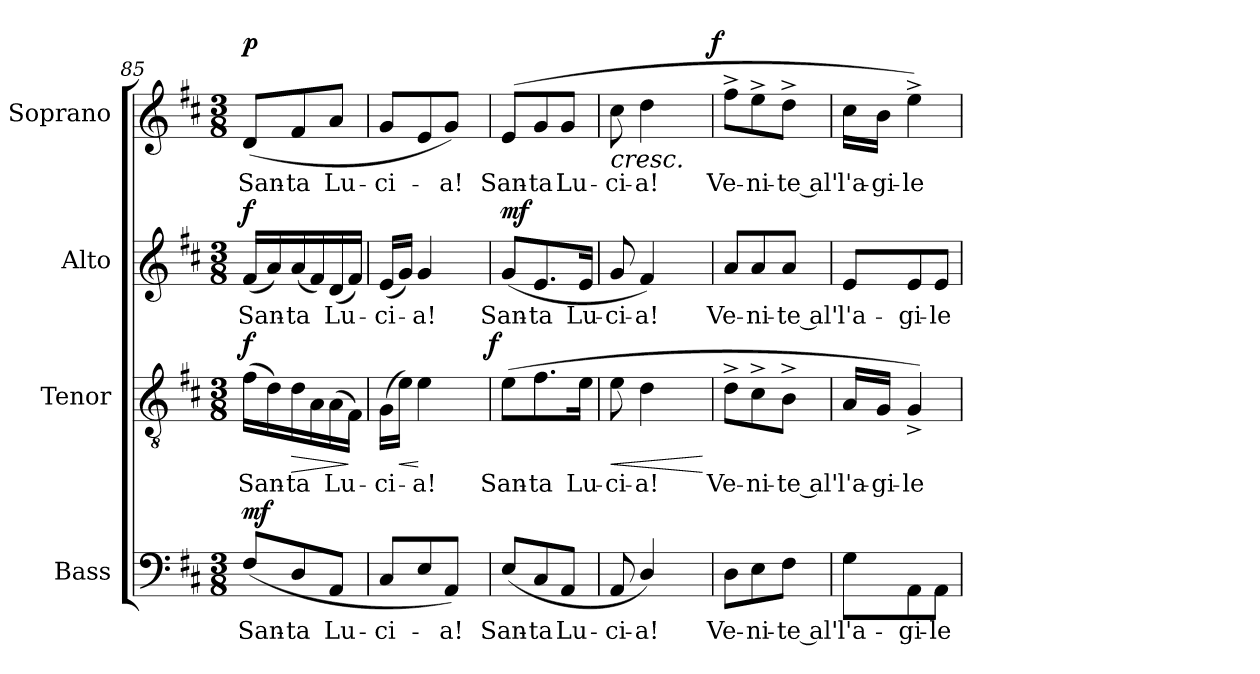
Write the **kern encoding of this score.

**kern	**text	**dynam	**kern	**text	**dynam	**kern	**text	**dynam	**kern	**text	**dynam
*part4	*part4	*part4	*part3	*part3	*part3	*part2	*part2	*part2	*part1	*part1	*part1
*staff4	*staff4	*staff4	*staff3	*staff3	*staff3	*staff2	*staff2	*staff2	*staff1	*staff1	*staff1
*I"Bass	*	*	*I"Tenor	*	*	*I"Alto	*	*	*I"Soprano	*	*
*I'B.	*	*	*I'T.	*	*	*I'A.	*	*	*I'S.	*	*
*clefF4	*	*	*clefGv2	*	*	*clefG2	*	*	*clefG2	*	*
*	*	*	*ITrd7c12	*	*	*	*	*	*	*	*
*k[f#c#]	*	*	*k[f#c#]	*	*	*k[f#c#]	*	*	*k[f#c#]	*	*
*D:	*	*	*D:	*	*	*D:	*	*	*D:	*	*
*M3/8	*	*	*M3/8	*	*	*M3/8	*	*	*M3/8	*	*
=85	=85	=85	=85	=85	=85	=85	=85	=85	=85	=85	=85
!	!LO:LY:b:color=#000000	!	!	!	!	!	!	!	!	!	!
!	!	!	!	!LO:LY:b:color=#000000	!	!	!	!	!	!	!
!	!	!	!	!	!	!	!LO:LY:b:color=#000000	!	!	!	!
!	!	!	!	!	!	!	!	!	!	!LO:LY:b:color=#000000	!
(8F#i/L	San-	mf	(16F#i\LL	San-	f	(16f#i/LL	San-	f	(8di/L	San-	p
.	.	.	16Di\)	.	.	16ai/)	.	.	.	.	.
!	!LO:LY:b:color=#000000	!	!	!	!	!	!	!	!	!	!
!	!	!	!	!LO:LY:b:color=#000000	!LO:HP:b	!	!	!	!	!	!
!	!	!	!	!	!	!	!LO:LY:b:color=#000000	!	!	!	!
!	!	!	!	!	!	!	!	!	!	!LO:LY:b:color=#000000	!
8Di/	-ta	.	16Di\	-ta	>	(16ai/	-ta	.	8f#i/	-ta	.
.	.	.	16AAi\	.	.	16f#i/)	.	.	.	.	.
!	!LO:LY:b:color=#000000	!	!	!	!	!	!	!	!	!	!
!	!	!	!	!LO:LY:b:color=#000000	!	!	!	!	!	!	!
!	!	!	!	!	!	!	!LO:LY:b:color=#000000	!	!	!	!
!	!	!	!	!	!	!	!	!	!	!LO:LY:b:color=#000000	!
8AAi/J	Lu-	.	(16AAi\	Lu-	.	(16di/	Lu-	.	8ai/J	Lu-	.
.	.	.	(16FF#i\JJ)	.	]	16f#i/JJ)	.	.	.	.	.
=86	=86	=86	=86	=86	=86	=86	=86	=86	=86	=86	=86
!	!LO:LY:b:color=#000000	!	!	!	!	!	!	!	!	!	!
!	!	!	!	!LO:LY:b:color=#000000	!	!	!	!	!	!	!
!	!	!	!	!	!	!	!LO:LY:b:color=#000000	!	!	!	!
!	!	!	!	!	!	!	!	!	!	!LO:LY:b:color=#000000	!
*	*	*	*^	*	*	*	*	*	*	*	*
8C#i/L	-ci-	.	(16GGi\LL	4ryy	-ci-	.	(16ei/LL	-ci-	.	8gi/L	-ci-	.
!	!	!	!	!	!	!LO:HP:b	!	!	!	!	!	!
.	.	.	16Ei\JJ)	.	.	<	16gi/JJ)	.	.	.	.	.
!	!	!	!	!	!LO:LY:b:color=#000000	!	!	!	!	!	!	!
!	!	!	!	!	!	!	!	!LO:LY:b:color=#000000	!	!	!	!
8Ei/	.	.	4Ei\	.	-a!	[	4gi/	-a!	.	8ei/	.	.
!	!LO:LY:b:color=#000000	!	!	!	!	!	!	!	!	!	!	!
!	!	!	!	!	!	!	!	!	!	!	!LO:LY:b:color=#000000	!
8AAi/J)	-a!	.	.	16ryy	.	.	.	.	.	8gi/J)	-a!	.
.	.	.	.	32ryy	.	.	.	.	.	.	.	.
.	.	.	.	64ryy	.	.	.	.	.	.	.	.
.	.	.	.	128...ryy	.	.	.	.	.	.	.	.
.	.	.	.	1024ryy	.	f	.	.	.	.	.	.
*	*	*	*v	*v	*	*	*	*	*	*	*	*
=87	=87	=87	=87	=87	=87	=87	=87	=87	=87	=87	=87
*	*	*	*^	*	*	*	*	*	*	*	*
!	!LO:LY:b:color=#000000	!	!	!	!	!	!	!	!	!	!	!
*	*	*	*v	*v	*	*	*	*	*	*	*	*
*	*	*	*^	*	*	*	*	*	*	*	*
!	!	!	!	!	!LO:LY:b:color=#000000	!	!	!	!	!	!	!
*	*	*	*v	*v	*	*	*	*	*	*	*	*
*	*	*	*^	*	*	*	*	*	*	*	*
!	!	!	!	!	!	!	!	!LO:LY:b:color=#000000	!	!	!	!
*	*	*	*v	*v	*	*	*	*	*	*	*	*
*	*	*	*^	*	*	*	*	*	*	*	*
!	!	!	!	!	!	!	!	!	!	!	!LO:LY:b:color=#000000	!
*	*	*	*v	*v	*	*	*	*	*	*	*	*
(8Ei/L	San-	.	(8Ei\L	San-	.	(8gi/L	San-	mf	(8ei/L	San-	.
!	!LO:LY:b:color=#000000	!	!	!	!	!	!	!	!	!	!
!	!	!	!	!LO:LY:b:color=#000000	!	!	!	!	!	!	!
!	!	!	!	!	!	!	!LO:LY:b:color=#000000	!	!	!	!
!	!	!	!	!	!	!	!	!	!	!LO:LY:b:color=#000000	!
8C#i/	-ta	.	8.F#i\	-ta	.	8.ei/	-ta	.	8gi/	-ta	.
!	!LO:LY:b:color=#000000	!	!	!	!	!	!	!	!	!	!
!	!	!	!	!	!	!	!	!	!	!LO:LY:b:color=#000000	!
8AAi/J	Lu-	.	.	.	.	.	.	.	8gi/J	Lu-	.
!	!	!	!	!LO:LY:b:color=#000000	!	!	!	!	!	!	!
!	!	!	!	!	!	!	!LO:LY:b:color=#000000	!	!	!	!
.	.	.	16Ei\Jk	Lu-	.	16ei/Jk	Lu-	.	.	.	.
=88	=88	=88	=88	=88	=88	=88	=88	=88	=88	=88	=88
!	!LO:LY:b:color=#000000	!	!	!	!	!	!	!	!	!	!
!	!	!	!	!LO:LY:b:color=#000000	!LO:HP:b	!	!	!	!	!	!
!	!	!	!	!	!	!	!LO:LY:b:color=#000000	!	!	!	!
!	!	!	!	!	!	!	!	!	!	!LO:LY:b:color=#000000	!LO:HP:b
*	*	*	*	*	*	*	*	*	*^	*	*
8AAi/	-ci-	.	8Ei\	-ci-	<	8gi/	-ci-	.	8cc#i\	4ryy	-ci-	<
!	!LO:LY:b:color=#000000	!	!	!	!	!	!	!	!	!	!	!
!	!	!	!	!LO:LY:b:color=#000000	!	!	!	!	!	!	!	!
!	!	!	!	!	!	!	!LO:LY:b:color=#000000	!	!	!	!	!
!	!	!	!	!	!	!	!	!	!	!	!LO:LY:b:color=#000000	!
4Di/)	-a!	.	4Di\	-a!	.	4f#i/)	-a!	.	4ddi\	.	-a!	.
.	.	.	.	.	.	.	.	.	.	16ryy	.	.
.	.	.	.	.	.	.	.	.	.	32ryy	.	.
.	.	.	.	.	.	.	.	.	.	64ryy	.	.
.	.	.	.	.	.	.	.	.	.	128...ryy	.	.
.	.	.	.	.	.	.	.	.	.	1024ryy	.	f
.	.	.	.	.	[	.	.	.	.	.	.	[
*	*	*	*	*	*	*	*	*	*v	*v	*	*
=89	=89	=89	=89	=89	=89	=89	=89	=89	=89	=89	=89
*	*	*	*	*	*	*	*	*	*^	*	*
!	!LO:LY:b:color=#000000	!	!	!	!	!	!	!	!	!	!	!
*	*	*	*	*	*	*	*	*	*v	*v	*	*
*	*	*	*	*	*	*	*	*	*^	*	*
!	!	!	!	!LO:LY:b:color=#000000	!	!	!	!	!	!	!	!
*	*	*	*	*	*	*	*	*	*v	*v	*	*
*	*	*	*	*	*	*	*	*	*^	*	*
!	!	!	!	!	!	!	!LO:LY:b:color=#000000	!	!	!	!	!
*	*	*	*	*	*	*	*	*	*v	*v	*	*
*	*	*	*	*	*	*	*	*	*^	*	*
!	!	!	!	!	!	!	!	!	!	!	!LO:LY:b:color=#000000	!
*	*	*	*	*	*	*	*	*	*v	*v	*	*
8Di\L	Ve-	.	8D^i\L	Ve-	.	8ai/L	Ve-	.	8ff#^i\L	Ve-	.
!	!LO:LY:b:color=#000000	!	!	!	!	!	!	!	!	!	!
!	!	!	!	!LO:LY:b:color=#000000	!	!	!	!	!	!	!
!	!	!	!	!	!	!	!LO:LY:b:color=#000000	!	!	!	!
!	!	!	!	!	!	!	!	!	!	!LO:LY:b:color=#000000	!
8Ei\	-ni-	.	8C#^i\	-ni-	.	8ai/	-ni-	.	8ee^i\	-ni-	.
!	!LO:LY:b:color=#000000	!	!	!	!	!	!	!	!	!	!
!	!	!	!	!LO:LY:b:color=#000000	!	!	!	!	!	!	!
!	!	!	!	!	!	!	!LO:LY:b:color=#000000	!	!	!	!
!	!	!	!	!	!	!	!	!	!	!LO:LY:b:color=#000000	!
8F#i\J	-te al'	.	8BB^i\J	-te al'	.	8ai/J	-te al'	.	8dd^i\J	-te al'	.
!!LO:LB:g=z
=90	=90	=90	=90	=90	=90	=90	=90	=90	=90	=90	=90
!	!LO:LY:b:color=#000000	!	!	!	!	!	!	!	!	!	!
!	!	!	!	!LO:LY:b:color=#000000	!	!	!	!	!	!	!
!	!	!	!	!	!	!	!LO:LY:b:color=#000000	!	!	!	!
!	!	!	!	!	!	!	!	!	!	!LO:LY:b:color=#000000	!
8Gi\L	l'a-	.	16AAi/LL	l'a-	.	8ei/L	l'a-	.	16cc#i\LL	l'a-	.
!	!	!	!	!LO:LY:b:color=#000000	!	!	!	!	!	!	!
!	!	!	!	!	!	!	!	!	!	!LO:LY:b:color=#000000	!
.	.	.	16GGi/JJ	-gi-	.	.	.	.	16bi\JJ	-gi-	.
!	!LO:LY:b:color=#000000	!	!	!	!	!	!	!	!	!	!
!	!	!	!	!LO:LY:b:color=#000000	!	!	!	!	!	!	!
!	!	!	!	!	!	!	!LO:LY:b:color=#000000	!	!	!	!
!	!	!	!	!	!	!	!	!	!	!LO:LY:b:color=#000000	!
8AAi\	-gi-	.	4GG^i/)	-le	.	8ei/	-gi-	.	4ee^i\)	-le	.
!	!LO:LY:b:color=#000000	!	!	!	!	!	!	!	!	!	!
!	!	!	!	!	!	!	!LO:LY:b:color=#000000	!	!	!	!
8AAi\J	-le	.	.	.	.	8ei/J	-le	.	.	.	.
=	=	=	=	=	=	=	=	=	=	=	=
*-	*-	*-	*-	*-	*-	*-	*-	*-	*-	*-	*-
